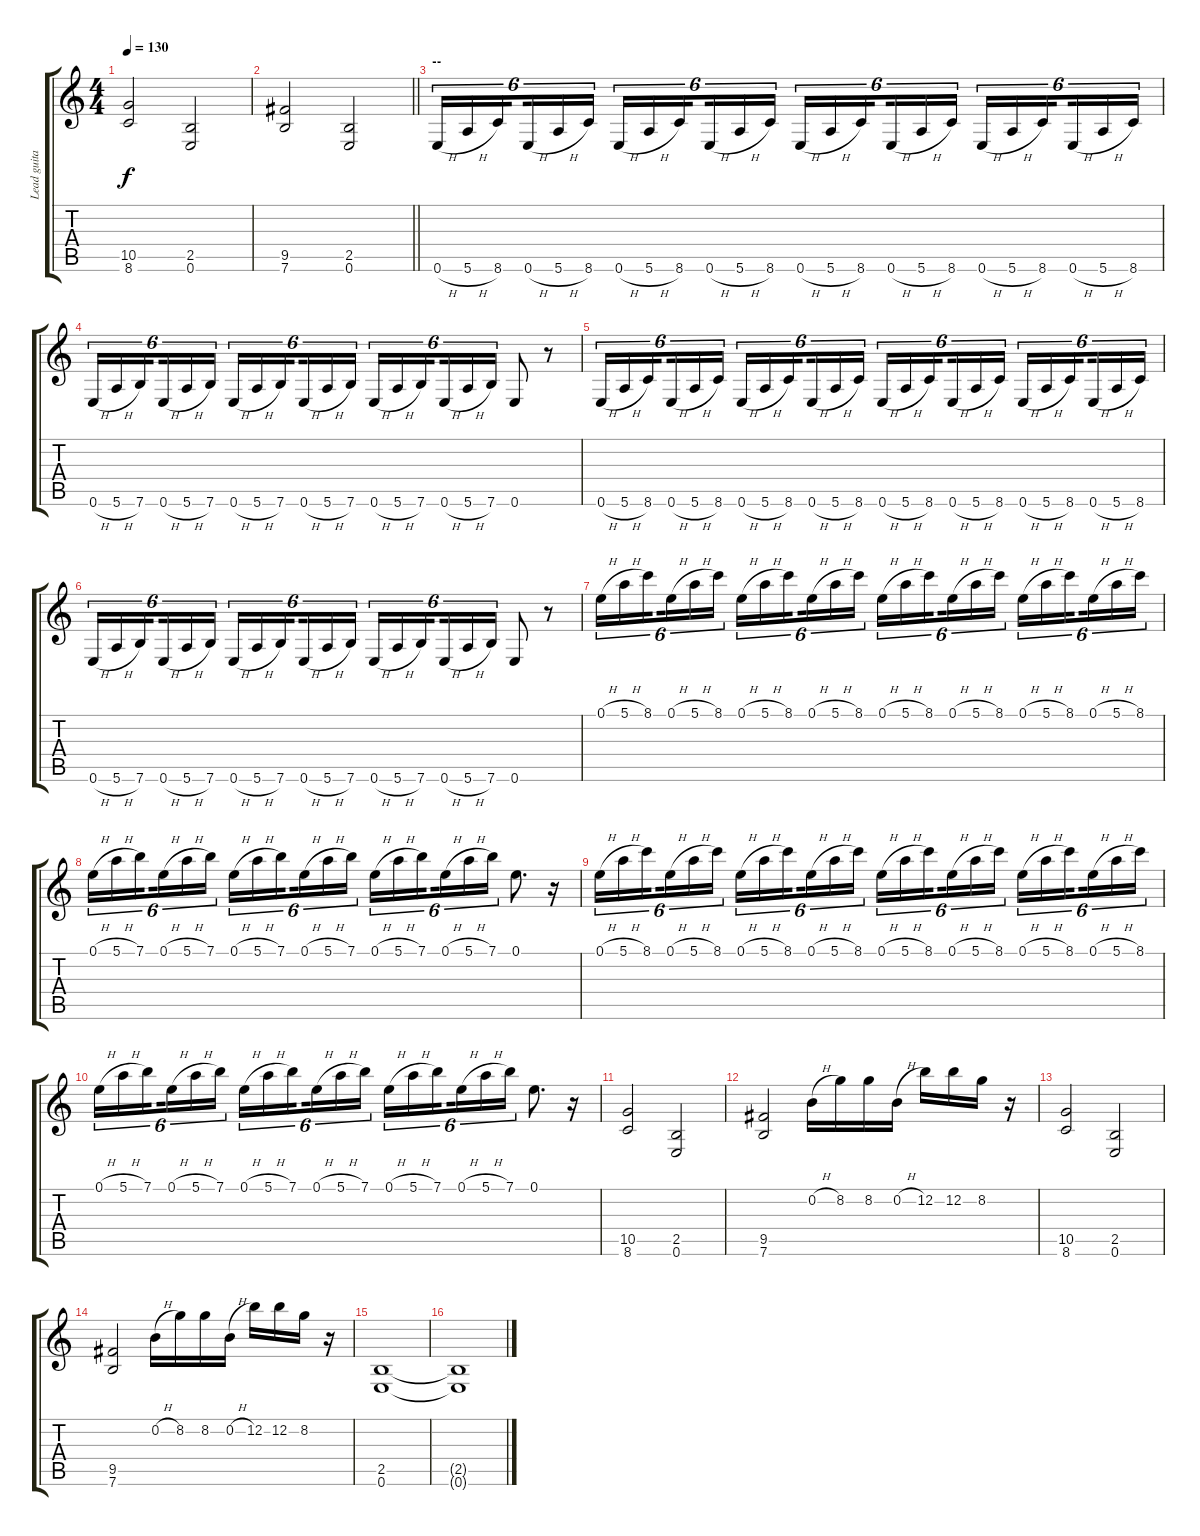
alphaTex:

\track ("Lead guitar(Distored) - Kirk " "Lead guita") {instrument distortionguitar}
\staff {score tabs}
\tuning (E4 B3 G3 D3 A2 E2) {hide}
\ts (4 4)
\tempo 130
\clef g2
\ks c
(10.5 8.6).2{dy f} (2.5 0.6).2 |
\barLineRight lightlight
(9.5 7.6).2 (2.5 0.6).2 |
\section ("" "--")
0.6{h}.16{tu (6 4)} 5.6{h}.16{tu (6 4)} 8.6.16{tu (6 4) beam splitsecondary} 0.6{h}.16{tu (6 4)} 5.6{h}.16{tu (6 4)} 8.6.16{tu (6 4)} 0.6{h}.16{tu (6 4)} 5.6{h}.16{tu (6 4)} 8.6.16{tu (6 4) beam splitsecondary} 0.6{h}.16{tu (6 4)} 5.6{h}.16{tu (6 4)} 8.6.16{tu (6 4)} 0.6{h}.16{tu (6 4)} 5.6{h}.16{tu (6 4)} 8.6.16{tu (6 4) beam splitsecondary} 0.6{h}.16{tu (6 4)} 5.6{h}.16{tu (6 4)} 8.6.16{tu (6 4)} 0.6{h}.16{tu (6 4)} 5.6{h}.16{tu (6 4)} 8.6.16{tu (6 4) beam splitsecondary} 0.6{h}.16{tu (6 4)} 5.6{h}.16{tu (6 4)} 8.6.16{tu (6 4)} |
0.6{h}.16{tu (6 4)} 5.6{h}.16{tu (6 4)} 7.6.16{tu (6 4) beam splitsecondary} 0.6{h}.16{tu (6 4)} 5.6{h}.16{tu (6 4)} 7.6.16{tu (6 4)} 0.6{h}.16{tu (6 4)} 5.6{h}.16{tu (6 4)} 7.6.16{tu (6 4) beam splitsecondary} 0.6{h}.16{tu (6 4)} 5.6{h}.16{tu (6 4)} 7.6.16{tu (6 4)} 0.6{h}.16{tu (6 4)} 5.6{h}.16{tu (6 4)} 7.6.16{tu (6 4) beam splitsecondary} 0.6{h}.16{tu (6 4)} 5.6{h}.16{tu (6 4)} 7.6.16{tu (6 4)} 0.6.8 r.8 |
0.6{h}.16{tu (6 4)} 5.6{h}.16{tu (6 4)} 8.6.16{tu (6 4) beam splitsecondary} 0.6{h}.16{tu (6 4)} 5.6{h}.16{tu (6 4)} 8.6.16{tu (6 4)} 0.6{h}.16{tu (6 4)} 5.6{h}.16{tu (6 4)} 8.6.16{tu (6 4) beam splitsecondary} 0.6{h}.16{tu (6 4)} 5.6{h}.16{tu (6 4)} 8.6.16{tu (6 4)} 0.6{h}.16{tu (6 4)} 5.6{h}.16{tu (6 4)} 8.6.16{tu (6 4) beam splitsecondary} 0.6{h}.16{tu (6 4)} 5.6{h}.16{tu (6 4)} 8.6.16{tu (6 4)} 0.6{h}.16{tu (6 4)} 5.6{h}.16{tu (6 4)} 8.6.16{tu (6 4) beam splitsecondary} 0.6{h}.16{tu (6 4)} 5.6{h}.16{tu (6 4)} 8.6.16{tu (6 4)} |
0.6{h}.16{tu (6 4)} 5.6{h}.16{tu (6 4)} 7.6.16{tu (6 4) beam splitsecondary} 0.6{h}.16{tu (6 4)} 5.6{h}.16{tu (6 4)} 7.6.16{tu (6 4)} 0.6{h}.16{tu (6 4)} 5.6{h}.16{tu (6 4)} 7.6.16{tu (6 4) beam splitsecondary} 0.6{h}.16{tu (6 4)} 5.6{h}.16{tu (6 4)} 7.6.16{tu (6 4)} 0.6{h}.16{tu (6 4)} 5.6{h}.16{tu (6 4)} 7.6.16{tu (6 4) beam splitsecondary} 0.6{h}.16{tu (6 4)} 5.6{h}.16{tu (6 4)} 7.6.16{tu (6 4)} 0.6.8 r.8 |
0.1{h}.16{tu (6 4)} 5.1{h}.16{tu (6 4)} 8.1.16{tu (6 4) beam splitsecondary} 0.1{h}.16{tu (6 4)} 5.1{h}.16{tu (6 4)} 8.1.16{tu (6 4)} 0.1{h}.16{tu (6 4)} 5.1{h}.16{tu (6 4)} 8.1.16{tu (6 4) beam splitsecondary} 0.1{h}.16{tu (6 4)} 5.1{h}.16{tu (6 4)} 8.1.16{tu (6 4)} 0.1{h}.16{tu (6 4)} 5.1{h}.16{tu (6 4)} 8.1.16{tu (6 4) beam splitsecondary} 0.1{h}.16{tu (6 4)} 5.1{h}.16{tu (6 4)} 8.1.16{tu (6 4)} 0.1{h}.16{tu (6 4)} 5.1{h}.16{tu (6 4)} 8.1.16{tu (6 4) beam splitsecondary} 0.1{h}.16{tu (6 4)} 5.1{h}.16{tu (6 4)} 8.1.16{tu (6 4)} |
0.1{h}.16{tu (6 4)} 5.1{h}.16{tu (6 4)} 7.1.16{tu (6 4) beam splitsecondary} 0.1{h}.16{tu (6 4)} 5.1{h}.16{tu (6 4)} 7.1.16{tu (6 4)} 0.1{h}.16{tu (6 4)} 5.1{h}.16{tu (6 4)} 7.1.16{tu (6 4) beam splitsecondary} 0.1{h}.16{tu (6 4)} 5.1{h}.16{tu (6 4)} 7.1.16{tu (6 4)} 0.1{h}.16{tu (6 4)} 5.1{h}.16{tu (6 4)} 7.1.16{tu (6 4) beam splitsecondary} 0.1{h}.16{tu (6 4)} 5.1{h}.16{tu (6 4)} 7.1.16{tu (6 4)} 0.1.8{d} r.16 |
0.1{h}.16{tu (6 4)} 5.1{h}.16{tu (6 4)} 8.1.16{tu (6 4) beam splitsecondary} 0.1{h}.16{tu (6 4)} 5.1{h}.16{tu (6 4)} 8.1.16{tu (6 4)} 0.1{h}.16{tu (6 4)} 5.1{h}.16{tu (6 4)} 8.1.16{tu (6 4) beam splitsecondary} 0.1{h}.16{tu (6 4)} 5.1{h}.16{tu (6 4)} 8.1.16{tu (6 4)} 0.1{h}.16{tu (6 4)} 5.1{h}.16{tu (6 4)} 8.1.16{tu (6 4) beam splitsecondary} 0.1{h}.16{tu (6 4)} 5.1{h}.16{tu (6 4)} 8.1.16{tu (6 4)} 0.1{h}.16{tu (6 4)} 5.1{h}.16{tu (6 4)} 8.1.16{tu (6 4) beam splitsecondary} 0.1{h}.16{tu (6 4)} 5.1{h}.16{tu (6 4)} 8.1.16{tu (6 4)} |
0.1{h}.16{tu (6 4)} 5.1{h}.16{tu (6 4)} 7.1.16{tu (6 4) beam splitsecondary} 0.1{h}.16{tu (6 4)} 5.1{h}.16{tu (6 4)} 7.1.16{tu (6 4)} 0.1{h}.16{tu (6 4)} 5.1{h}.16{tu (6 4)} 7.1.16{tu (6 4) beam splitsecondary} 0.1{h}.16{tu (6 4)} 5.1{h}.16{tu (6 4)} 7.1.16{tu (6 4)} 0.1{h}.16{tu (6 4)} 5.1{h}.16{tu (6 4)} 7.1.16{tu (6 4) beam splitsecondary} 0.1{h}.16{tu (6 4)} 5.1{h}.16{tu (6 4)} 7.1.16{tu (6 4)} 0.1.8{d} r.16 |
(10.5 8.6).2 (2.5 0.6).2 |
(9.5 7.6).2 0.2{h}.16 8.2.16 8.2.16 0.2{h}.16 12.2.16 12.2.16 8.2.16 r.16 |
(10.5 8.6).2 (2.5 0.6).2 |
(9.5 7.6).2 0.2{h}.16 8.2.16 8.2.16 0.2{h}.16 12.2.16 12.2.16 8.2.16 r.16 |
(2.5 0.6).1 |
(2.5{t} 0.6{t}).1
